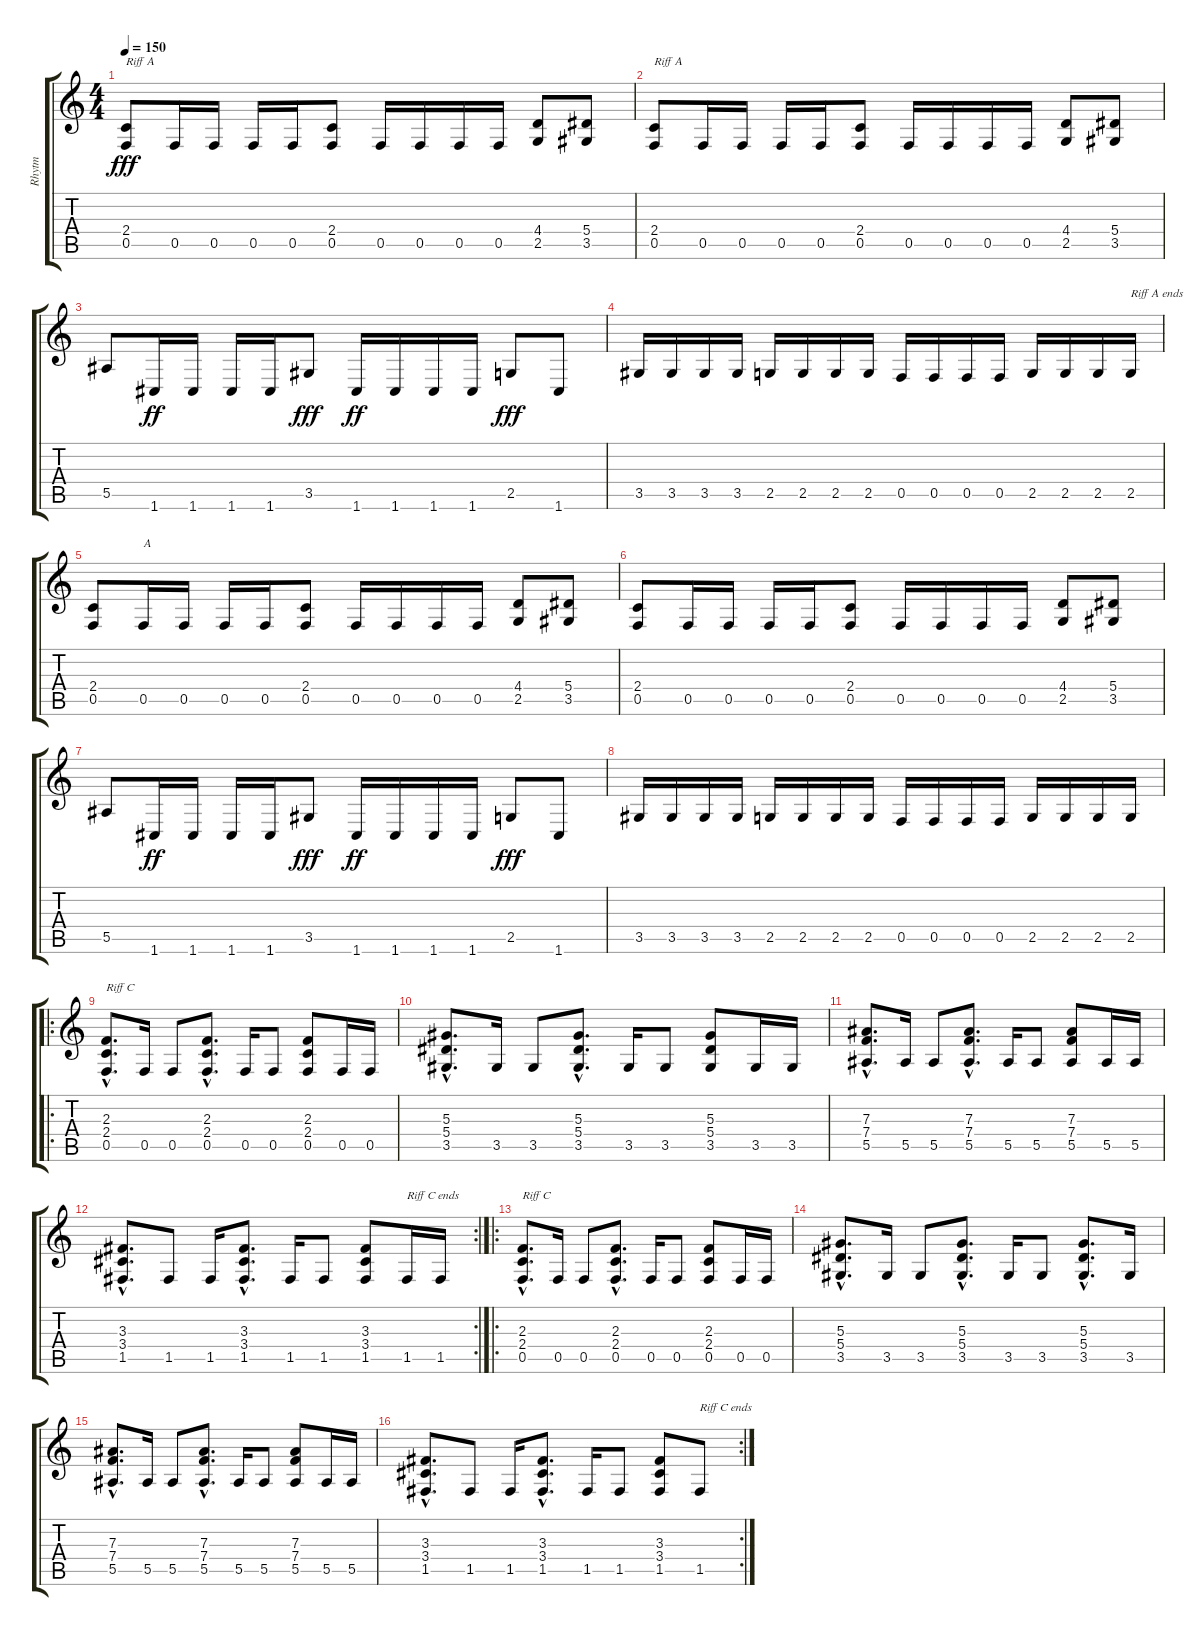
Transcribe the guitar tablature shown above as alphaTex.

\track ("Rhytm" "Rhytm") {instrument distortionguitar}
\staff {score tabs}
\tuning (C4 G3 Eb3 Bb2 F2 C2) {hide}
\ts (4 4)
\tempo 150
\clef g2
\ks c
(2.4 0.5).8{txt "Riff A" dy fff instrument distortionguitar} 0.5.16 0.5.16 0.5.16 0.5.16 (2.4 0.5).8 0.5.16 0.5.16 0.5.16 0.5.16 (4.4 2.5).8 (5.4 3.5).8 |
(2.4 0.5).8{txt "Riff A"} 0.5.16 0.5.16 0.5.16 0.5.16 (2.4 0.5).8 0.5.16 0.5.16 0.5.16 0.5.16 (4.4 2.5).8 (5.4 3.5).8 |
5.5.8 1.6.16{dy ff} 1.6.16 1.6.16 1.6.16 3.5.8{dy fff} 1.6.16{dy ff} 1.6.16 1.6.16 1.6.16 2.5.8{dy fff} 1.6.8 |
3.5.16 3.5.16 3.5.16 3.5.16 2.5.16 2.5.16 2.5.16 2.5.16 0.5.16 0.5.16 0.5.16 0.5.16 2.5.16 2.5.16 2.5.16 2.5.16{txt "Riff A ends"} |
(2.4 0.5).8 0.5.16{txt "A"} 0.5.16 0.5.16 0.5.16 (2.4 0.5).8 0.5.16 0.5.16 0.5.16 0.5.16 (4.4 2.5).8 (5.4 3.5).8 |
(2.4 0.5).8 0.5.16 0.5.16 0.5.16 0.5.16 (2.4 0.5).8 0.5.16 0.5.16 0.5.16 0.5.16 (4.4 2.5).8 (5.4 3.5).8 |
5.5.8 1.6.16{dy ff} 1.6.16 1.6.16 1.6.16 3.5.8{dy fff} 1.6.16{dy ff} 1.6.16 1.6.16 1.6.16 2.5.8{dy fff} 1.6.8 |
3.5.16 3.5.16 3.5.16 3.5.16 2.5.16 2.5.16 2.5.16 2.5.16 0.5.16 0.5.16 0.5.16 0.5.16 2.5.16 2.5.16 2.5.16 2.5.16 |
\ro
(2.3{hac} 2.4{hac} 0.5{hac}).8{d txt "Riff C"} 0.5.16 0.5.8 (2.3{hac} 2.4{hac} 0.5{hac}).8{d} 0.5.16 0.5.8 (2.3 2.4 0.5).8 0.5.16 0.5.16 |
(5.3{hac} 5.4{hac} 3.5{hac}).8{d} 3.5.16 3.5.8 (5.3{hac} 5.4{hac} 3.5{hac}).8{d} 3.5.16 3.5.8 (5.3 5.4 3.5).8 3.5.16 3.5.16 |
(7.3{hac} 7.4{hac} 5.5{hac}).8{d} 5.5.16 5.5.8 (7.3{hac} 7.4{hac} 5.5{hac}).8{d} 5.5.16 5.5.8 (7.3 7.4 5.5).8 5.5.16 5.5.16 |
\rc 2
(3.3{hac} 3.4{hac} 1.5{hac}).8{d} 1.5.8 1.5.16 (3.3{hac} 3.4{hac} 1.5{hac}).8{d} 1.5.16 1.5.8 (3.3 3.4 1.5).8 1.5.16{txt "Riff C ends"} 1.5.16 |
\ro
(2.3{hac} 2.4{hac} 0.5{hac}).8{d txt "Riff C"} 0.5.16 0.5.8 (2.3{hac} 2.4{hac} 0.5{hac}).8{d} 0.5.16 0.5.8 (2.3 2.4 0.5).8 0.5.16 0.5.16 |
(5.3{hac} 5.4{hac} 3.5{hac}).8{d} 3.5.16 3.5.8 (5.3{hac} 5.4{hac} 3.5{hac}).8{d} 3.5.16 3.5.8 (5.3{hac} 5.4{hac} 3.5{hac}).8{d} 3.5.16 |
(7.3{hac} 7.4{hac} 5.5{hac}).8{d} 5.5.16 5.5.8 (7.3{hac} 7.4{hac} 5.5{hac}).8{d} 5.5.16 5.5.8 (7.3 7.4 5.5).8 5.5.16 5.5.16 |
\rc 2
(3.3{hac} 3.4{hac} 1.5{hac}).8{d} 1.5.8 1.5.16 (3.3{hac} 3.4{hac} 1.5{hac}).8{d} 1.5.16 1.5.8 (3.3 3.4 1.5).8 1.5.8{txt "Riff C ends"}
